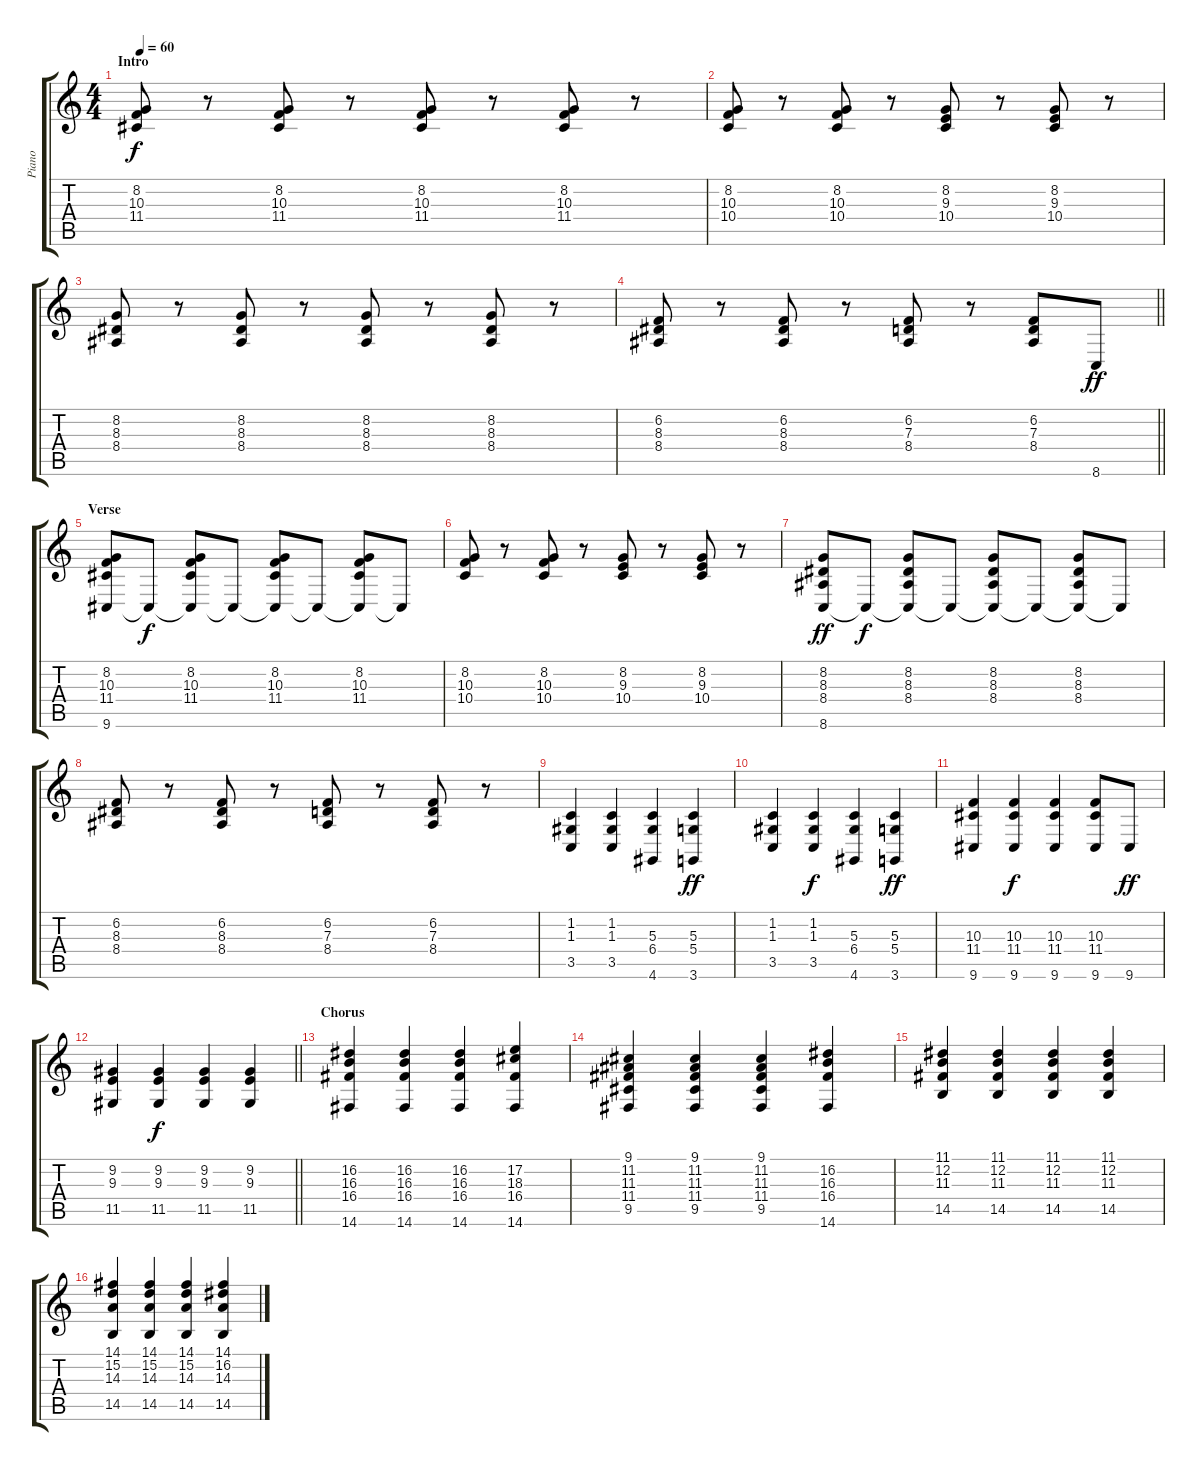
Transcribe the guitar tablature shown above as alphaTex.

\track ("Piano" "Piano") {instrument acousticgrandpiano}
\staff {score tabs}
\tuning (E4 B3 G3 D3 A2 E2) {hide}
\ts (4 4)
\section ("" "Intro")
\tempo 60
\clef g2
\ks c
(8.2 10.3 11.4).8{dy f instrument acousticgrandpiano} r.8 (8.2 10.3 11.4).8 r.8 (8.2 10.3 11.4).8 r.8 (8.2 10.3 11.4).8 r.8 |
(8.2 10.3 10.4).8 r.8 (8.2 10.3 10.4).8 r.8 (8.2 9.3 10.4).8 r.8 (8.2 9.3 10.4).8 r.8 |
(8.2 8.3 8.4).8 r.8 (8.2 8.3 8.4).8 r.8 (8.2 8.3 8.4).8 r.8 (8.2 8.3 8.4).8 r.8 |
\barLineRight lightlight
(6.2 8.3 8.4).8 r.8 (6.2 8.3 8.4).8 r.8 (6.2 7.3 8.4).8 r.8 (6.2 7.3 8.4).8 8.6.8{dy ff} |
\section ("" "Verse")
(8.2 10.3 11.4 9.6).8 9.6{t}.8{dy f} (8.2 10.3 11.4 9.6{t}).8 9.6{t}.8 (8.2 10.3 11.4 9.6{t}).8 9.6{t}.8 (8.2 10.3 11.4 9.6{t}).8 9.6{t}.8 |
(8.2 10.3 10.4).8 r.8 (8.2 10.3 10.4).8 r.8 (8.2 9.3 10.4).8 r.8 (8.2 9.3 10.4).8 r.8 |
(8.2 8.3 8.4 8.6).8{dy ff} 8.6{t}.8{dy f} (8.2 8.3 8.4 8.6{t}).8 8.6{t}.8 (8.2 8.3 8.4 8.6{t}).8 8.6{t}.8 (8.2 8.3 8.4 8.6{t}).8 8.6{t}.8 |
(6.2 8.3 8.4).8 r.8 (6.2 8.3 8.4).8 r.8 (6.2 7.3 8.4).8 r.8 (6.2 7.3 8.4).8 r.8 |
(1.2 1.3 3.5).4 (1.2 1.3 3.5).4 (5.3 6.4 4.6).4 (5.3 5.4 3.6).4{dy ff} |
(1.2 1.3 3.5).4 (1.2 1.3 3.5).4{dy f} (5.3 6.4 4.6).4 (5.3 5.4 3.6).4{dy ff} |
(10.3 11.4 9.6).4 (10.3 11.4 9.6).4{dy f} (10.3 11.4 9.6).4 (10.3 11.4 9.6).8 9.6.8{dy ff} |
\barLineRight lightlight
(9.2 9.3 11.5).4 (9.2 9.3 11.5).4{dy f} (9.2 9.3 11.5).4 (9.2 9.3 11.5).4 |
\section ("" "Chorus")
(16.2 16.3 16.4 14.6).4 (16.2 16.3 16.4 14.6).4 (16.2 16.3 16.4 14.6).4 (17.2 18.3 16.4 14.6).4 |
(9.1 11.2 11.3 11.4 9.5).4 (9.1 11.2 11.3 11.4 9.5).4 (9.1 11.2 11.3 11.4 9.5).4 (16.2 16.3 16.4 14.6).4 |
(11.1 12.2 11.3 14.5).4 (11.1 12.2 11.3 14.5).4 (11.1 12.2 11.3 14.5).4 (11.1 12.2 11.3 14.5).4 |
(14.1 15.2 14.3 14.5).4 (14.1 15.2 14.3 14.5).4 (14.1 15.2 14.3 14.5).4 (14.1 16.2 14.3 14.5).4
